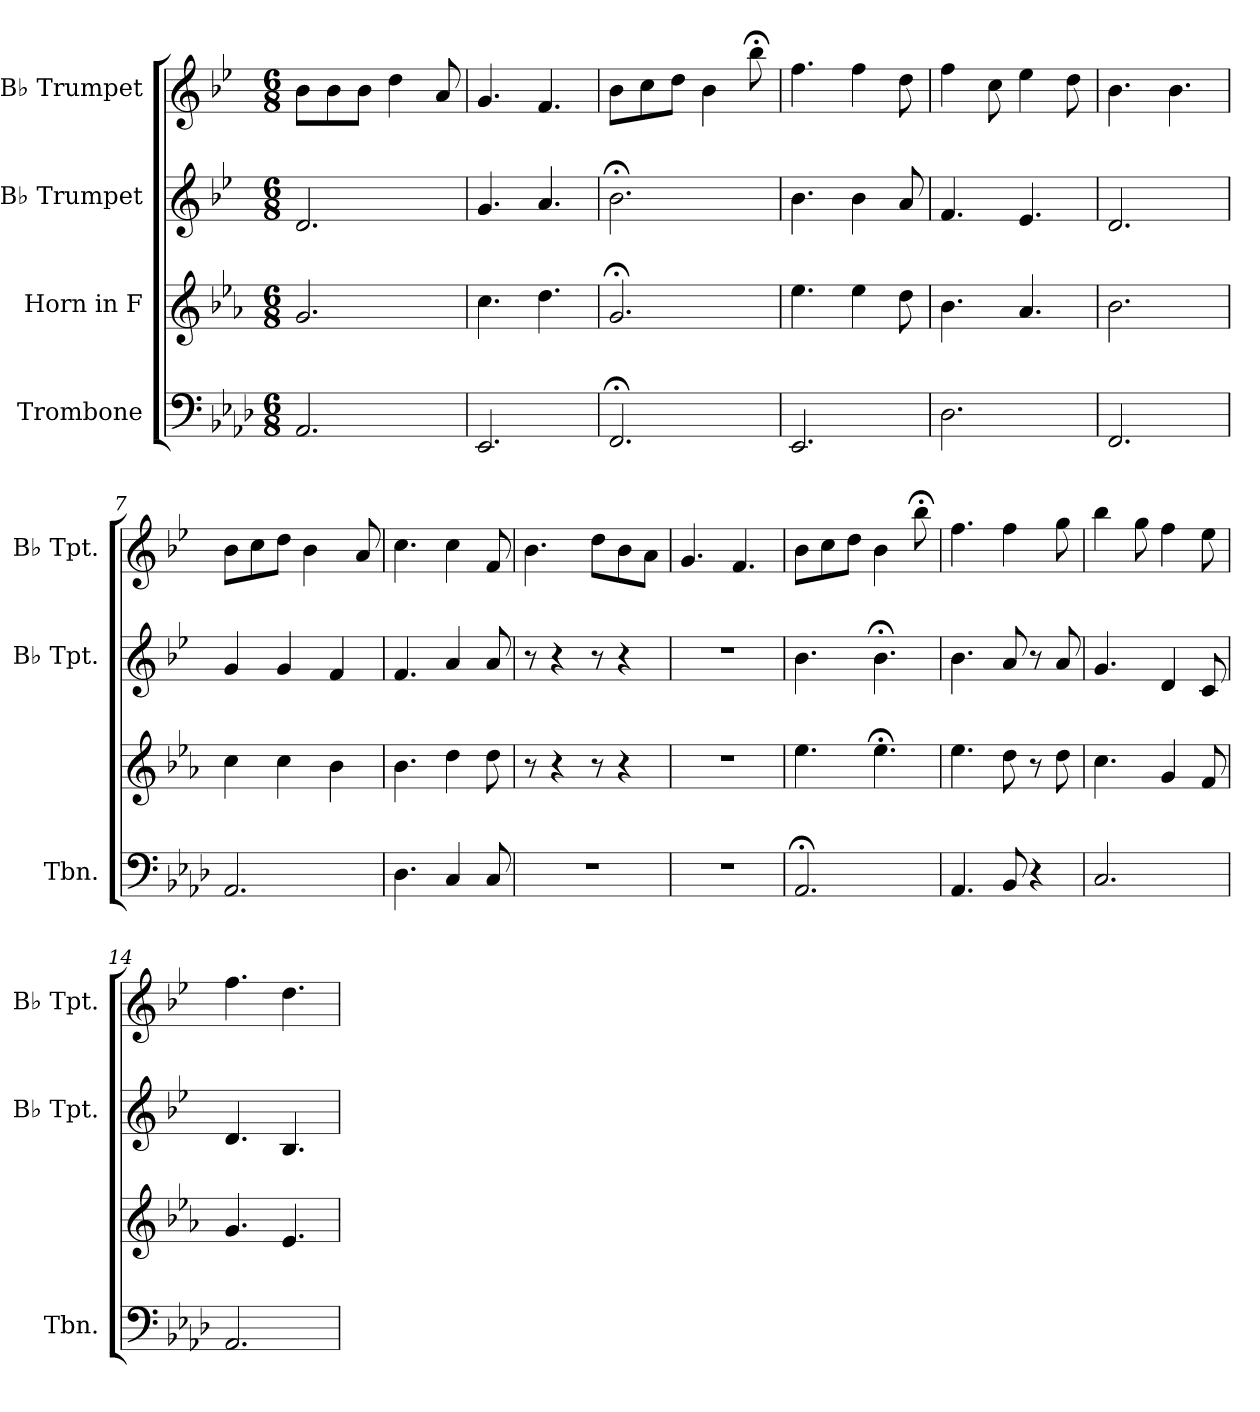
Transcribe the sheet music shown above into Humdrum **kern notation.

**kern	**kern	**kern	**kern
*part4	*part3	*part2	*part1
*staff4	*staff3	*staff2	*staff1
*I"Trombone	*I"Horn in F	*I"B♭ Trumpet	*I"B♭ Trumpet
*I'Tbn.	*	*I'B♭ Tpt.	*I'B♭ Tpt.
*clefF4	*clefG2	*clefG2	*clefG2
*	*ITrd4c7	*ITrd1c2	*ITrd1c2
*k[b-e-a-d-]	*k[b-e-a-d-]	*k[b-e-a-d-]	*k[b-e-a-d-]
*M6/8	*M6/8	*M6/8	*M6/8
*MM60	*MM60	*MM60	*MM60
=1	=1	=1	=1
2.AA-/	2.c/	2.c/	8a-\L
.	.	.	8a-\
.	.	.	8a-\J
.	.	.	4cc\
.	.	.	8g/
=2	=2	=2	=2
2.EE-/	4.f\	4.f/	4.f/
.	4.g\	4.g/	4.e-/
=3	=3	=3	=3
2.FF;</	2.c;</	2.a-;<\	8a-\L
.	.	.	8b-\
.	.	.	8cc\J
.	.	.	4a-\
.	.	.	8aa-;<\
=4	=4	=4	=4
2.EE-/	4.a-\	4.a-\	4.ee-\
.	4a-\	4a-\	4ee-\
.	8g\	8g/	8cc\
=5	=5	=5	=5
2.D-\	4.e-\	4.e-/	4ee-\
.	.	.	8b-\
.	4.d-/	4.d-/	4dd-\
.	.	.	8cc\
=6	=6	=6	=6
2.FF/	2.e-\	2.c/	4.a-\
.	.	.	4.a-\
=7	=7	=7	=7
2.AA-/	4f\	4f/	8a-\L
.	.	.	8b-\
.	4f\	4f/	8cc\J
.	.	.	4a-\
.	4e-\	4e-/	.
.	.	.	8g/
!!LO:LB:g=z
=8	=8	=8	=8
4.D-\	4.e-\	4.e-/	4.b-\
4C/	4g\	4g/	4b-\
8C/	8g\	8g/	8e-/
=9	=9	=9	=9
2.r	8r	8r	4.a-\
.	4r	4r	.
.	8r	8r	8cc\L
.	4r	4r	8a-\
.	.	.	8g\J
=10	=10	=10	=10
2.r	2.r	2.r	4.f/
.	.	.	4.e-/
=11	=11	=11	=11
2.AA-;</	4.a-\	4.a-\	8a-\L
.	.	.	8b-\
.	.	.	8cc\J
.	4.a-;<\	4.a-;<\	4a-\
.	.	.	8aa-;<\
=12	=12	=12	=12
4.AA-/	4.a-\	4.a-\	4.ee-\
8BB-/	8g\	8g/	4ee-\
4r	8r	8r	.
.	8g\	8g/	8ff\
=13	=13	=13	=13
2.C/	4.f\	4.f/	4aa-\
.	.	.	8ff\
.	4c/	4c/	4ee-\
.	8B-/	8B-/	8dd-\
=14	=14	=14	=14
2.AA-/	4.c/	4.c/	4.ee-\
.	4.A-/	4.A-/	4.cc\
=	=	=	=
*-	*-	*-	*-
